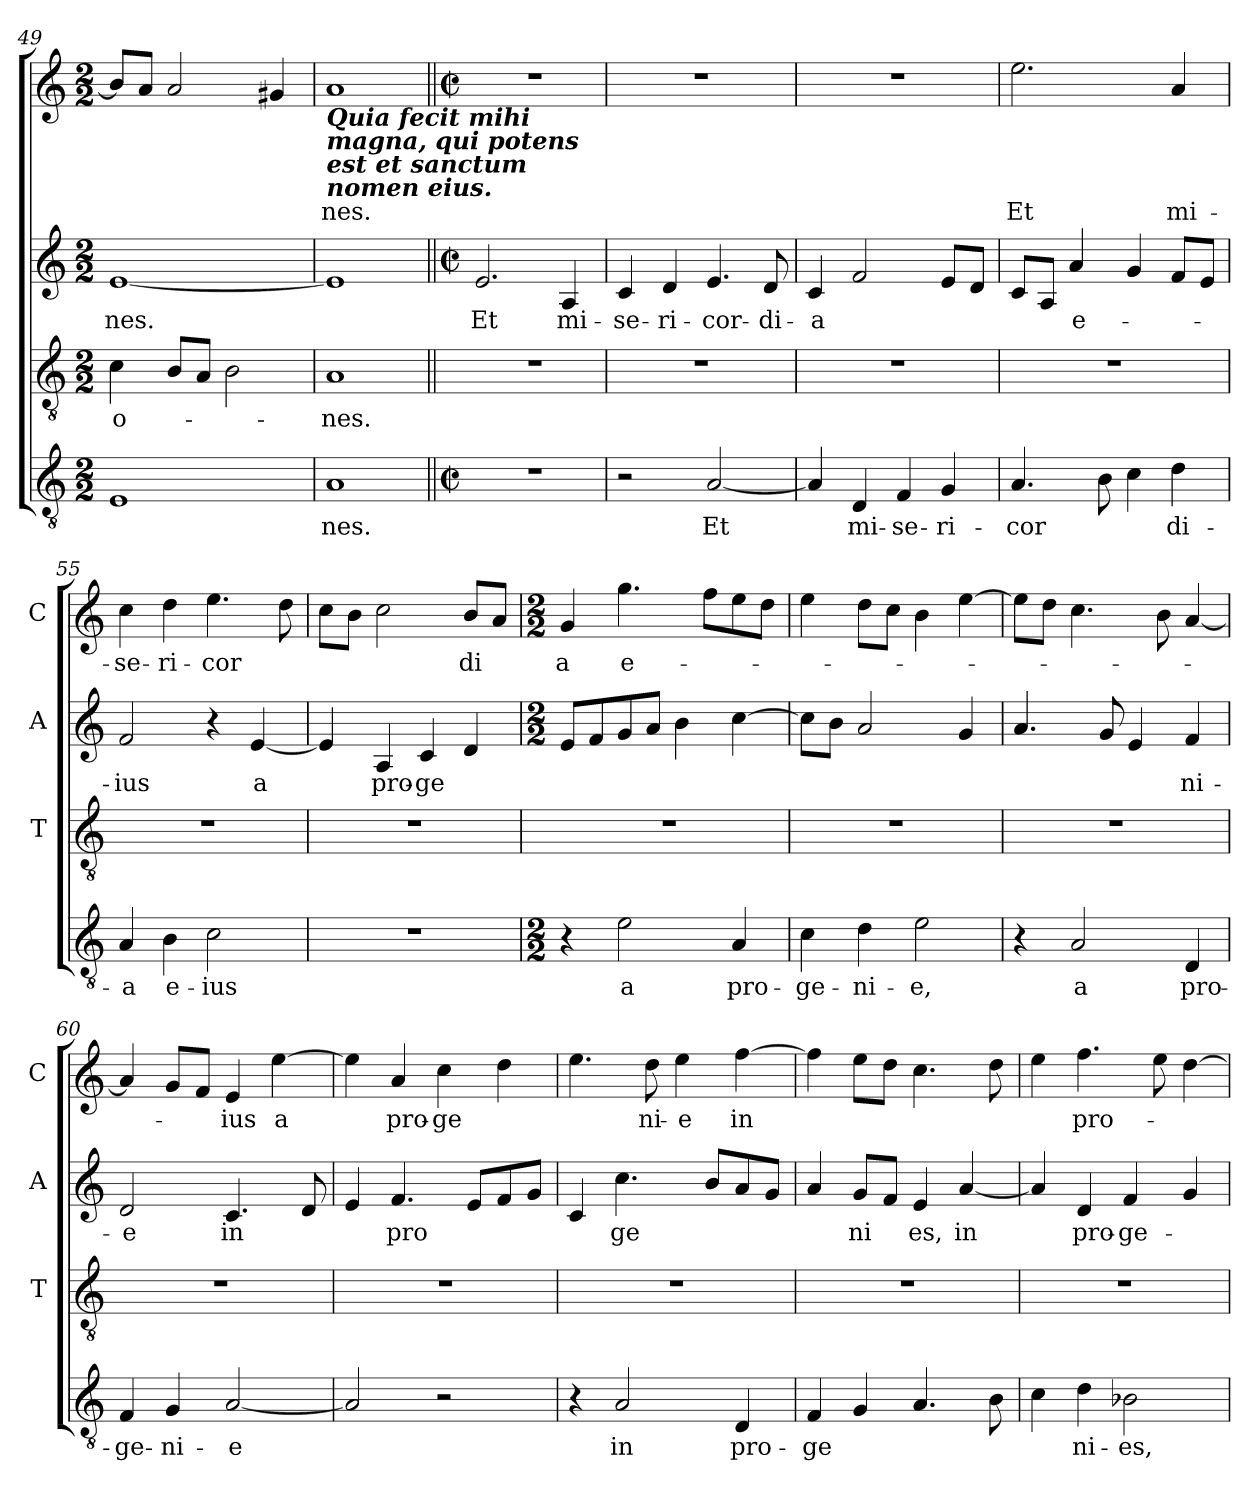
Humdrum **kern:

**kern	**text	**kern	**text	**kern	**text	**kern	**text
*part4	*part4	*part3	*part3	*part2	*part2	*part1	*part1
*staff4	*staff4	*staff3	*staff3	*staff2	*staff2	*staff1	*staff1
*	*	*I'T	*	*I'A	*	*I'C	*
*clefGv2	*	*clefGv2	*	*clefG2	*	*clefG2	*
*k[]	*	*k[]	*	*k[]	*	*k[]	*
*C:	*	*C:	*	*C:	*	*C:	*
*M2/2	*	*M2/2	*	*M2/2	*	*M2/2	*
=49	=49	=49	=49	=49	=49	=49	=49
!	!	!	!LO:LY:b	!	!LO:LY:b	!	!
1E	.	4c\	-o-	[1e	-nes.	8b/L]	.
.	.	.	.	.	.	8a/J	.
.	.	8B/L	.	.	.	2a/	.
.	.	8A/J	.	.	.	.	.
.	.	2B\	.	.	.	.	.
.	.	.	.	.	.	4g#/	.
=50	=50	=50	=50	=50	=50	=50	=50
!	!	!	!	!	!	!LO:TX:b:Bi:t=Quia fecit mihi\nmagna, qui potens\nest et sanctum\nnomen eius.	!
!	!LO:LY:b	!	!LO:LY:b	!	!	!	!LO:LY:b
1A	nes.	1A	-nes.	1e]	.	1a	-nes.
!!LO:LB:g=z
=51||	=51||	=51||	=51||	=51||	=51||	=51||	=51||
*M2/2	*	*	*	*M2/2	*	*M2/2	*
*met(c|)	*	*	*	*met(c|)	*	*met(c|)	*
!	!	!	!	!	!LO:LY:b	!	!
1r	.	1r	.	2.e/	Et	1r	.
!	!	!	!	!	!LO:LY:b	!	!
.	.	.	.	4A/	mi-	.	.
=52	=52	=52	=52	=52	=52	=52	=52
!	!	!	!	!	!LO:LY:b	!	!
2r	.	1r	.	4c/	-se-	1r	.
!	!	!	!	!	!LO:LY:b	!	!
.	.	.	.	4d/	-ri-	.	.
!	!LO:LY:b	!	!	!	!LO:LY:b	!	!
[2A/	Et	.	.	4.e/	-cor-	.	.
!	!	!	!	!	!LO:LY:b	!	!
.	.	.	.	8d/	-di-	.	.
=53	=53	=53	=53	=53	=53	=53	=53
!	!	!	!	!	!LO:LY:b	!	!
4A/]	.	1r	.	4c/	-a	1r	.
!	!LO:LY:b	!	!	!	!	!	!
4D/	mi-	.	.	2f/	.	.	.
!	!LO:LY:b	!	!	!	!	!	!
4F/	-se-	.	.	.	.	.	.
!	!LO:LY:b	!	!	!	!	!	!
4G/	-ri-	.	.	8e/L	.	.	.
.	.	.	.	8d/J	.	.	.
=54	=54	=54	=54	=54	=54	=54	=54
!	!LO:LY:b	!	!	!	!	!	!LO:LY:b
4.A/	-cor	1r	.	8c/L	.	2.ee\	Et
.	.	.	.	8A/J	.	.	.
!	!	!	!	!	!LO:LY:b	!	!
.	.	.	.	4a/	e-	.	.
8B\	.	.	.	.	.	.	.
4c\	.	.	.	4g/	.	.	.
!	!LO:LY:b	!	!	!	!	!	!LO:LY:b
4d\	di-	.	.	8f/L	.	4a/	mi-
.	.	.	.	8e/J	.	.	.
=55	=55	=55	=55	=55	=55	=55	=55
!	!LO:LY:b	!	!	!	!LO:LY:b	!	!LO:LY:b
4A/	-a	1r	.	2f/	-ius	4cc\	-se-
!	!LO:LY:b	!	!	!	!	!	!LO:LY:b
4B\	e-	.	.	.	.	4dd\	-ri-
!	!LO:LY:b	!	!	!	!	!	!LO:LY:b
2c\	-ius	.	.	4r	.	4.ee\	-cor
!	!	!	!	!	!LO:LY:b	!	!
.	.	.	.	[4e/	a	.	.
.	.	.	.	.	.	8dd\	.
=56	=56	=56	=56	=56	=56	=56	=56
1r	.	1r	.	4e/]	.	8cc\L	.
.	.	.	.	.	.	8b\J	.
!	!	!	!	!	!LO:LY:b	!	!
.	.	.	.	4A/	pro-	2cc\	.
!	!	!	!	!	!LO:LY:b	!	!
.	.	.	.	4c/	-ge	.	.
!	!	!	!	!	!	!	!LO:LY:b
.	.	.	.	4d/	.	8b/L	di
.	.	.	.	.	.	8a/J	.
!!LO:LB:g=z
=57	=57	=57	=57	=57	=57	=57	=57
*M2/2	*	*	*	*M2/2	*	*M2/2	*
!	!	!	!	!	!	!	!LO:LY:b
4r	.	1r	.	8e/L	.	4g/	­a
.	.	.	.	8f/	.	.	.
!	!LO:LY:b	!	!	!	!	!	!LO:LY:b
2e\	a	.	.	8g/	.	4.gg\	e-
.	.	.	.	8a/J	.	.	.
.	.	.	.	4b\	.	.	.
.	.	.	.	.	.	8ff\L	.
!	!LO:LY:b	!	!	!	!	!	!
4A/	pro-	.	.	[4cc\	.	8ee\	.
.	.	.	.	.	.	8dd\J	.
=58	=58	=58	=58	=58	=58	=58	=58
!	!LO:LY:b	!	!	!	!	!	!
4c\	-ge-	1r	.	8cc\L]	.	4ee\	.
.	.	.	.	8b\J	.	.	.
!	!LO:LY:b	!	!	!	!	!	!
4d\	-ni-	.	.	2a/	.	8dd\L	.
.	.	.	.	.	.	8cc\J	.
!	!LO:LY:b	!	!	!	!	!	!
2e\	-e,	.	.	.	.	4b\	.
.	.	.	.	4g/	.	[4ee\	.
=59	=59	=59	=59	=59	=59	=59	=59
4r	.	1r	.	4.a/	.	8ee\L]	.
.	.	.	.	.	.	8dd\J	.
!	!LO:LY:b	!	!	!	!	!	!
2A/	a	.	.	.	.	4.cc\	.
.	.	.	.	8g/	.	.	.
.	.	.	.	4e/	.	.	.
.	.	.	.	.	.	8b\	.
!	!LO:LY:b	!	!	!	!LO:LY:b	!	!
4D/	pro-	.	.	4f/	ni-	[4a/	.
=60	=60	=60	=60	=60	=60	=60	=60
!	!LO:LY:b	!	!	!	!LO:LY:b	!	!
4F/	-ge-	1r	.	2d/	-e	4a/]	.
!	!LO:LY:b	!	!	!	!	!	!
4G/	-ni-	.	.	.	.	8g/L	.
.	.	.	.	.	.	8f/J	.
!	!LO:LY:b	!	!	!	!LO:LY:b	!	!LO:LY:b
[2A/	-e	.	.	4.c/	in	4e/	-ius
!	!	!	!	!	!	!	!LO:LY:b
.	.	.	.	.	.	[4ee\	a
.	.	.	.	8d/	.	.	.
=61	=61	=61	=61	=61	=61	=61	=61
2A/]	.	1r	.	4e/	.	4ee\]	.
!	!	!	!	!	!LO:LY:b	!	!LO:LY:b
.	.	.	.	4.f/	pro	4a/	pro-
!	!	!	!	!	!	!	!LO:LY:b
2r	.	.	.	.	.	4cc\	-ge
.	.	.	.	8e/L	.	.	.
.	.	.	.	8f/	.	4dd\	.
.	.	.	.	8g/J	.	.	.
!!LO:PB:g=z
=62	=62	=62	=62	=62	=62	=62	=62
4r	.	1r	.	4c/	.	4.ee\	.
!	!LO:LY:b	!	!	!	!LO:LY:b	!	!
2A/	in	.	.	4.cc\	ge	.	.
!	!	!	!	!	!	!	!LO:LY:b
.	.	.	.	.	.	8dd\	ni-
!	!	!	!	!	!	!	!LO:LY:b
.	.	.	.	.	.	4ee\	-e
.	.	.	.	8b/L	.	.	.
!	!LO:LY:b	!	!	!	!	!	!LO:LY:b
4D/	pro-	.	.	8a/	.	[4ff\	in
.	.	.	.	8g/J	.	.	.
=63	=63	=63	=63	=63	=63	=63	=63
!	!LO:LY:b	!	!	!	!	!	!
4F/	-ge	1r	.	4a/	.	4ff\]	.
!	!	!	!	!	!LO:LY:b	!	!
4G/	.	.	.	8g/L	ni	8ee\L	.
.	.	.	.	8f/J	.	8dd\J	.
!	!	!	!	!	!LO:LY:b	!	!
4.A/	.	.	.	4e/	es,	4.cc\	.
!	!	!	!	!	!LO:LY:b	!	!
.	.	.	.	[4a/	in	.	.
8B\	.	.	.	.	.	8dd\	.
=64	=64	=64	=64	=64	=64	=64	=64
4c\	.	1r	.	4a/]	.	4ee\	.
!	!LO:LY:b	!	!	!	!LO:LY:b	!	!LO:LY:b
4d\	ni-	.	.	4d/	pro-	4.ff\	pro-
!	!LO:LY:b	!	!	!	!LO:LY:b	!	!
2B-X\	-es,	.	.	4f/	-ge-	.	.
.	.	.	.	.	.	8ee\	.
.	.	.	.	4g/	.	[4dd\	.
=	=	=	=	=	=	=	=
*-	*-	*-	*-	*-	*-	*-	*-
